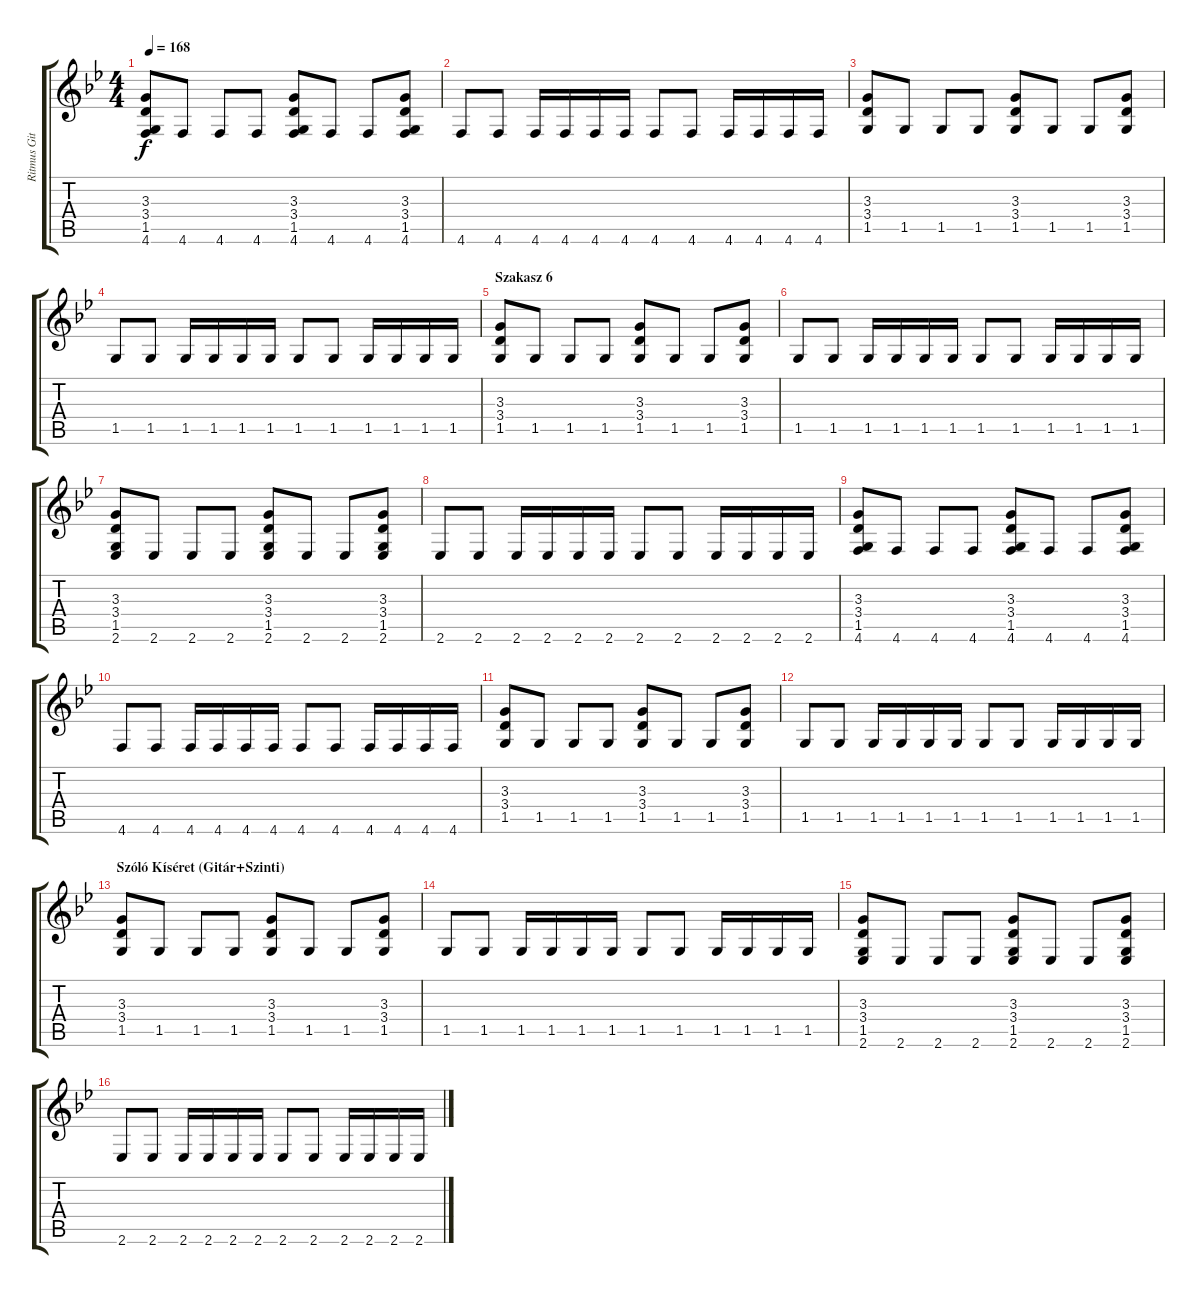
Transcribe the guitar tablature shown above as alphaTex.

\track ("Ritmus Gitár 1" "Ritmus Git") {instrument distortionguitar}
\staff {score tabs}
\tuning (Db4 Ab3 E3 B2 Gb2 Db2) {hide}
\ts (4 4)
\tempo 168
\clef g2
\ks gminor
(3.3 3.4 1.5 4.6).8{dy f} 4.6.8 4.6.8 4.6.8 (3.3 3.4 1.5 4.6).8 4.6.8 4.6.8 (3.3 3.4 1.5 4.6).8 |
4.6.8 4.6.8 4.6.16 4.6.16 4.6.16 4.6.16 4.6.8 4.6.8 4.6.16 4.6.16 4.6.16 4.6.16 |
(3.3 3.4 1.5).8 1.5.8 1.5.8 1.5.8 (3.3 3.4 1.5).8 1.5.8 1.5.8 (3.3 3.4 1.5).8 |
1.5.8 1.5.8 1.5.16 1.5.16 1.5.16 1.5.16 1.5.8 1.5.8 1.5.16 1.5.16 1.5.16 1.5.16 |
\section ("" "Szakasz 6")
(3.3 3.4 1.5).8 1.5.8 1.5.8 1.5.8 (3.3 3.4 1.5).8 1.5.8 1.5.8 (3.3 3.4 1.5).8 |
1.5.8 1.5.8 1.5.16 1.5.16 1.5.16 1.5.16 1.5.8 1.5.8 1.5.16 1.5.16 1.5.16 1.5.16 |
(3.3 3.4 1.5 2.6).8 2.6.8 2.6.8 2.6.8 (3.3 3.4 1.5 2.6).8 2.6.8 2.6.8 (3.3 3.4 1.5 2.6).8 |
2.6.8 2.6.8 2.6.16 2.6.16 2.6.16 2.6.16 2.6.8 2.6.8 2.6.16 2.6.16 2.6.16 2.6.16 |
(3.3 3.4 1.5 4.6).8 4.6.8 4.6.8 4.6.8 (3.3 3.4 1.5 4.6).8 4.6.8 4.6.8 (3.3 3.4 1.5 4.6).8 |
4.6.8 4.6.8 4.6.16 4.6.16 4.6.16 4.6.16 4.6.8 4.6.8 4.6.16 4.6.16 4.6.16 4.6.16 |
(3.3 3.4 1.5).8 1.5.8 1.5.8 1.5.8 (3.3 3.4 1.5).8 1.5.8 1.5.8 (3.3 3.4 1.5).8 |
1.5.8 1.5.8 1.5.16 1.5.16 1.5.16 1.5.16 1.5.8 1.5.8 1.5.16 1.5.16 1.5.16 1.5.16 |
\section ("" "Szóló Kíséret (Gitár+Szinti)")
(3.3 3.4 1.5).8 1.5.8 1.5.8 1.5.8 (3.3 3.4 1.5).8 1.5.8 1.5.8 (3.3 3.4 1.5).8 |
1.5.8 1.5.8 1.5.16 1.5.16 1.5.16 1.5.16 1.5.8 1.5.8 1.5.16 1.5.16 1.5.16 1.5.16 |
(3.3 3.4 1.5 2.6).8 2.6.8 2.6.8 2.6.8 (3.3 3.4 1.5 2.6).8 2.6.8 2.6.8 (3.3 3.4 1.5 2.6).8 |
2.6.8 2.6.8 2.6.16 2.6.16 2.6.16 2.6.16 2.6.8 2.6.8 2.6.16 2.6.16 2.6.16 2.6.16
